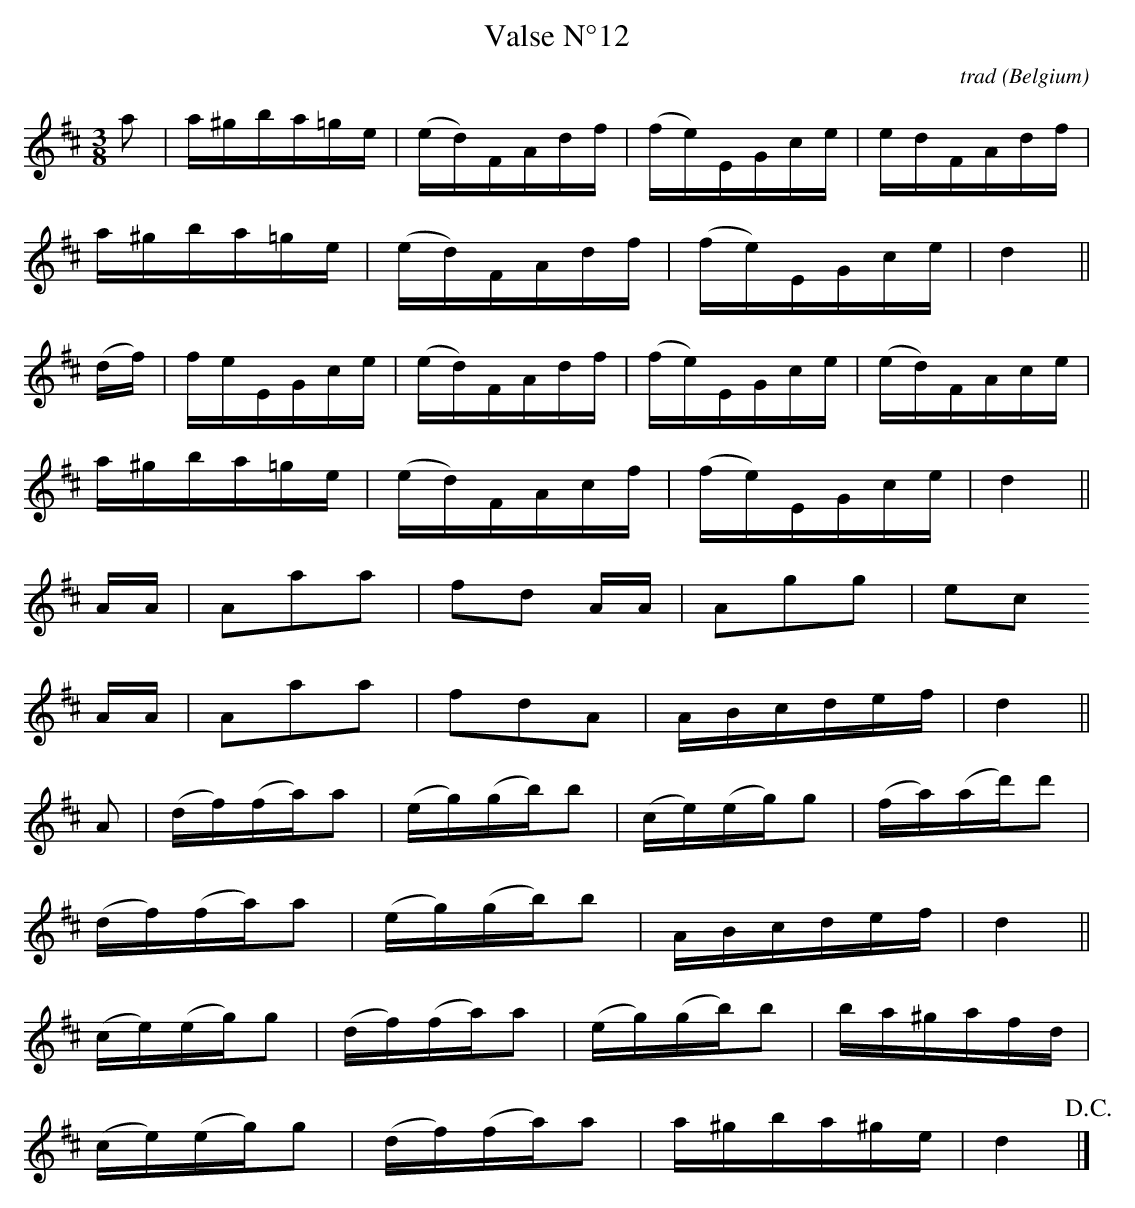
X:1
T:Valse N°12
C:trad
O:Belgium
M:3/8
K:Dmaj
L:1/16
a2|a^gba=ge|(ed)FAdf|(fe)EGce|edFAdf|
a^gba=ge|(ed)FAdf|(fe)EGce|d4||
(df)|feEGce|(ed)FAdf|(fe)EGce|(ed)FAce|
a^gba=ge|(ed)FAcf|(fe)EGce|d4||
AA|A2a2a2|f2d2 AA|A2g2g2|e2c2
AA|A2a2a2|f2d2A2|ABcdef|d4||
A2|(df)(fa)a2|(eg)(gb)b2|(ce)(eg)g2|(fa)(ad')d'2|
(df)(fa)a2|(eg)(gb)b2|ABcdef|d4||
(ce)(eg)g2|(df)(fa)a2|(eg)(gb)b2|ba^gafd|
(ce)(eg)g2|(df)(fa)a2|a^gba^ge|d4!D.C.!|]
